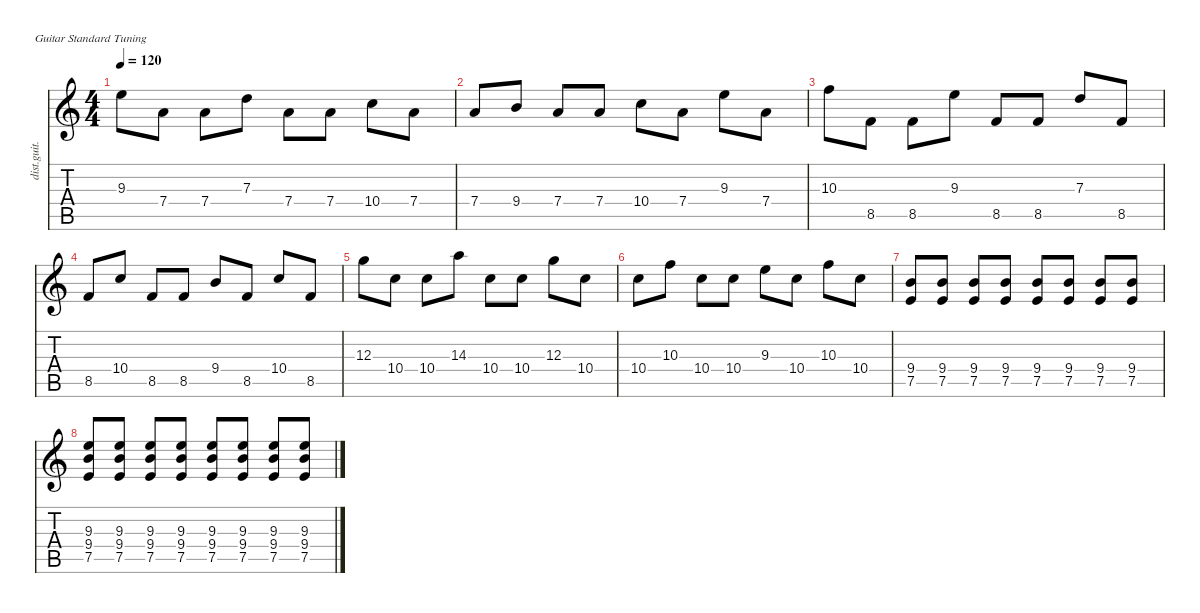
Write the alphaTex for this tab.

\defaultSystemsLayout 4
\hideDynamics
\bracketExtendMode nobrackets
\otherSystemsTrackNameOrientation horizontal
\track ("Distortion Guitar" "dist.guit.") {instrument distortionguitar}
\staff {score tabs}
\tuning (E4 B3 G3 D3 A2 E2)
\ts (4 4)
\beaming (8 2 2 2 2)
\tempo 120
\clef g2
\ks c
9.3.8{dy mf beam Down} 7.4.8{beam Down} 7.4.8{beam Down} 7.3.8{beam Down} 7.4.8{beam Down} 7.4.8{beam Down} 10.4.8{beam Down} 7.4.8{beam Down} |
7.4.8{beam Up} 9.4.8{beam Up} 7.4.8{beam Up} 7.4.8{beam Up} 10.4.8{beam Down} 7.4.8{beam Down} 9.3.8{beam Down} 7.4.8{beam Down} |
10.3.8{beam Down} 8.5.8{beam Down} 8.5.8{beam Down} 9.3.8{beam Down} 8.5.8{beam Up} 8.5.8{beam Up} 7.3.8{beam Up} 8.5.8{beam Up} |
8.5.8{beam Up} 10.4.8{beam Up} 8.5.8{beam Up} 8.5.8{beam Up} 9.4.8{beam Up} 8.5.8{beam Up} 10.4.8{beam Up} 8.5.8{beam Up} |
12.3.8{beam Down} 10.4.8{beam Down} 10.4.8{beam Down} 14.3.8{beam Down} 10.4.8{beam Down} 10.4.8{beam Down} 12.3.8{beam Down} 10.4.8{beam Down} |
10.4.8{beam Down} 10.3.8{beam Down} 10.4.8{beam Down} 10.4.8{beam Down} 9.3.8{beam Down} 10.4.8{beam Down} 10.3.8{beam Down} 10.4.8{beam Down} |
(7.5 9.4).8{beam Up} (7.5 9.4).8{beam Up} (7.5 9.4).8{beam Up} (7.5 9.4).8{beam Up} (7.5 9.4).8{beam Up} (7.5 9.4).8{beam Up} (7.5 9.4).8{beam Up} (7.5 9.4).8{beam Up} |
(9.4 9.3 7.5).8{beam Up} (9.4 9.3 7.5).8{beam Up} (9.4 9.3 7.5).8{beam Up} (9.4 9.3 7.5).8{beam Up} (9.4 9.3 7.5).8{beam Up} (9.4 9.3 7.5).8{beam Up} (9.4 9.3 7.5).8{beam Up} (9.4 9.3 7.5).8{beam Up}
